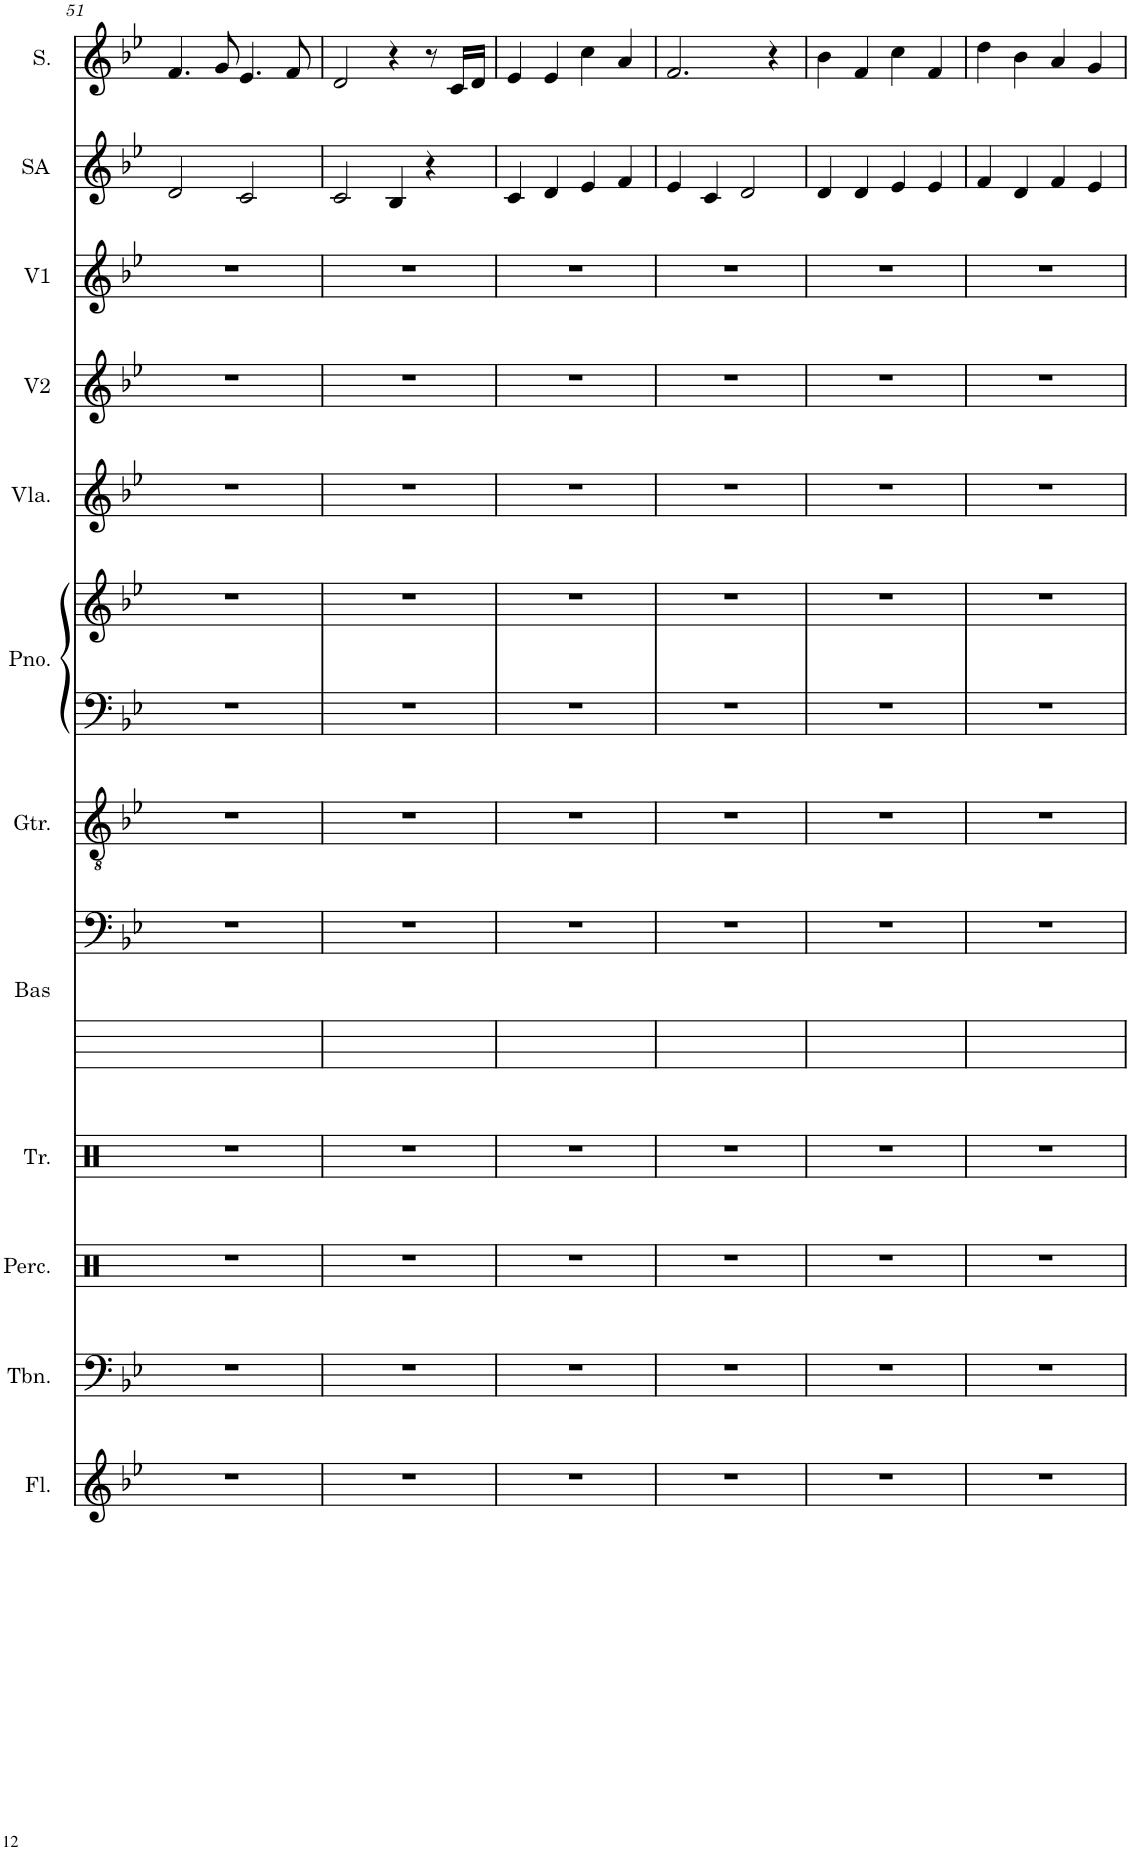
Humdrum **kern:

**kern	**kern	**kern	**kern	**kern	**kern	**kern	**kern	**kern	**kern	**kern	**kern	**kern	**kern
*part12	*part11	*part10	*part9	*part8	*part8	*part7	*part6	*part6	*part5	*part4	*part3	*part2	*part1
*staff14	*staff13	*staff12	*staff11	*staff10	*staff9	*staff8	*staff7	*staff6	*staff5	*staff4	*staff3	*staff2	*staff1
*I"Flute	*I"Trombone	*I"Percussion	*I"Trummor	*I"Bas	*	*I"Gitarr	*I"Piano	*	*I"Viola	*I"Violin 2	*I"Violin 1	*I"SA	*I"Soprano
*I'Fl.	*I'Tbn.	*I'Perc.	*I'Tr.	*I'Bas	*	*I'Gtr.	*I'Pno.	*	*I'Vla.	*I'V2	*I'V1	*I'SA	*I'S.
!!LO:PB:g=z
*clefG2	*clefF4	*clefX	*clefX	*	*clefF4	*clefGv2	*clefF4	*clefG2	*clefG2	*clefG2	*clefG2	*clefG2	*clefG2
*	*	*	*	*Trd7c12	*Trd7c12	*	*	*	*	*	*	*	*
*k[b-e-]	*k[b-e-]	*k[]	*k[]	*k[b-e-]	*k[b-e-]	*k[b-e-]	*k[b-e-]	*k[b-e-]	*k[b-e-]	*k[b-e-]	*k[b-e-]	*k[b-e-]	*k[b-e-]
*M4/4	*M4/4	*M4/4	*M4/4	*M4/4	*M4/4	*M4/4	*M4/4	*M4/4	*M4/4	*M4/4	*M4/4	*M4/4	*M4/4
=51	=51	=51	=51	=51	=51	=51	=51	=51	=51	=51	=51	=51	=51
1r	1r	1r	1r	1r	1r	1r	1r	1r	1r	1r	1r	2d/	4.f/
.	.	.	.	.	.	.	.	.	.	.	.	.	8g/
.	.	.	.	.	.	.	.	.	.	.	.	2c/	4.e-/
.	.	.	.	.	.	.	.	.	.	.	.	.	8f/
=52	=52	=52	=52	=52	=52	=52	=52	=52	=52	=52	=52	=52	=52
1r	1r	1r	1r	1r	1r	1r	1r	1r	1r	1r	1r	2c/	2d/
.	.	.	.	.	.	.	.	.	.	.	.	4B-/	4r
.	.	.	.	.	.	.	.	.	.	.	.	4r	8r
.	.	.	.	.	.	.	.	.	.	.	.	.	16c/LL
.	.	.	.	.	.	.	.	.	.	.	.	.	16d/JJ
=53	=53	=53	=53	=53	=53	=53	=53	=53	=53	=53	=53	=53	=53
1r	1r	1r	1r	1r	1r	1r	1r	1r	1r	1r	1r	4c/	4e-/
.	.	.	.	.	.	.	.	.	.	.	.	4d/	4e-/
.	.	.	.	.	.	.	.	.	.	.	.	4e-/	4cc\
.	.	.	.	.	.	.	.	.	.	.	.	4f/	4a/
=54	=54	=54	=54	=54	=54	=54	=54	=54	=54	=54	=54	=54	=54
1r	1r	1r	1r	1r	1r	1r	1r	1r	1r	1r	1r	4e-/	2.f/
.	.	.	.	.	.	.	.	.	.	.	.	4c/	.
.	.	.	.	.	.	.	.	.	.	.	.	2d/	.
.	.	.	.	.	.	.	.	.	.	.	.	.	4r
=55	=55	=55	=55	=55	=55	=55	=55	=55	=55	=55	=55	=55	=55
1r	1r	1r	1r	1r	1r	1r	1r	1r	1r	1r	1r	4d/	4b-\
.	.	.	.	.	.	.	.	.	.	.	.	4d/	4f/
.	.	.	.	.	.	.	.	.	.	.	.	4e-/	4cc\
.	.	.	.	.	.	.	.	.	.	.	.	4e-/	4f/
=56	=56	=56	=56	=56	=56	=56	=56	=56	=56	=56	=56	=56	=56
1r	1r	1r	1r	1r	1r	1r	1r	1r	1r	1r	1r	4f/	4dd\
.	.	.	.	.	.	.	.	.	.	.	.	4d/	4b-\
.	.	.	.	.	.	.	.	.	.	.	.	4f/	4a/
.	.	.	.	.	.	.	.	.	.	.	.	4e-/	4g/
=	=	=	=	=	=	=	=	=	=	=	=	=	=
*-	*-	*-	*-	*-	*-	*-	*-	*-	*-	*-	*-	*-	*-
